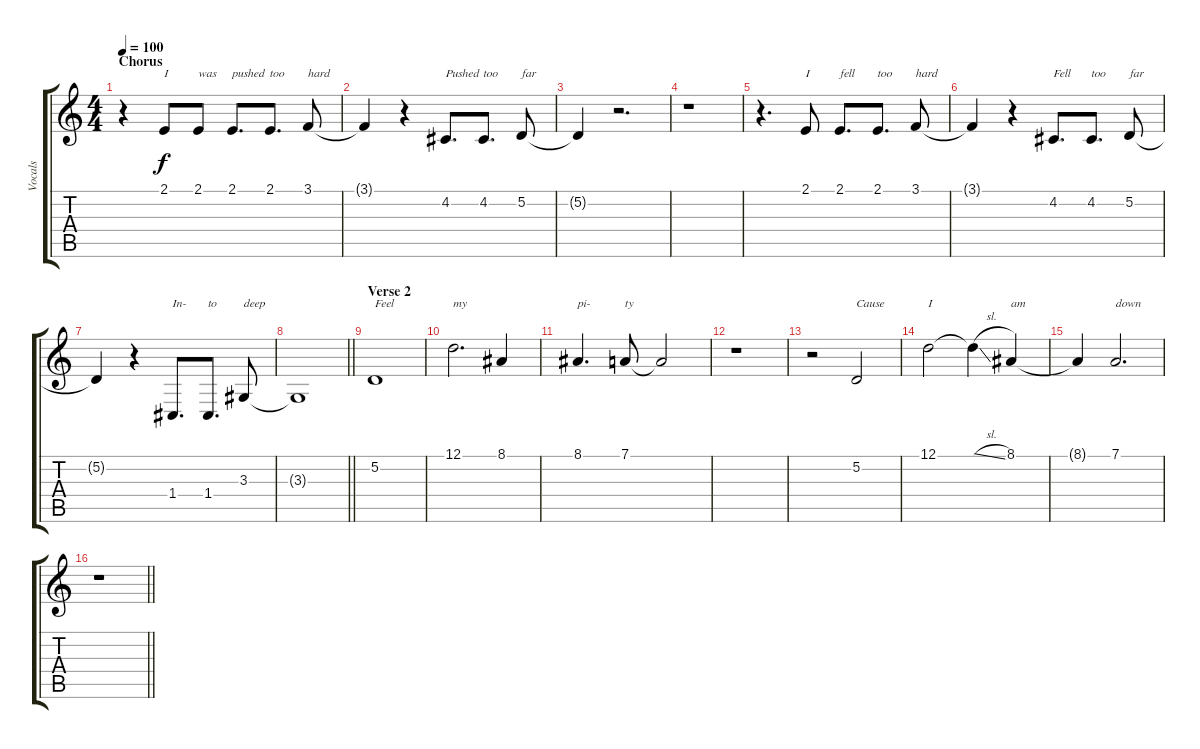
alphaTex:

\track ("Vocals" "Vocals") {instrument trumpet}
\staff {score tabs}
\tuning (D4 A3 F3 C3 G2 D2) {hide}
\ts (4 4)
\section ("" "Chorus")
\tempo 100
\clef g2
\ks c
r.4{dy f} 2.1.8{txt "I"} 2.1.8{txt "was"} 2.1.8{d txt "pushed"} 2.1.8{d txt "too"} 3.1.8{txt "hard"} |
3.1{t}.4 r.4 4.2.8{d txt "Pushed"} 4.2.8{d txt "too"} 5.2.8{txt "far"} |
5.2{t}.4 r.2{d} |
r.1 |
r.4{d} 2.1.8{txt "I"} 2.1.8{d txt "fell"} 2.1.8{d txt "too"} 3.1.8{txt "hard"} |
3.1{t}.4 r.4 4.2.8{d txt "Fell"} 4.2.8{d txt "too"} 5.2.8{txt "far"} |
5.2{t}.4 r.4 1.4.8{d txt "In-"} 1.4.8{d txt "to"} 3.3.8{txt "deep"} |
\barLineRight lightlight
3.3{t}.1 |
\section ("" "Verse 2")
5.2.1{txt "Feel"} |
12.1.2{d txt "my"} 8.1.4 |
8.1.4{d txt "pi-"} 7.1.8{txt "ty"} 7.1{t}.2 |
r.1 |
r.2 5.2.2{txt "Cause"} |
12.1.2{txt "I"} 12.1{sl t}.4 8.1.4{txt "am"} |
8.1{t}.4 7.1.2{d txt "down"} |
\barLineRight lightlight
r.1
